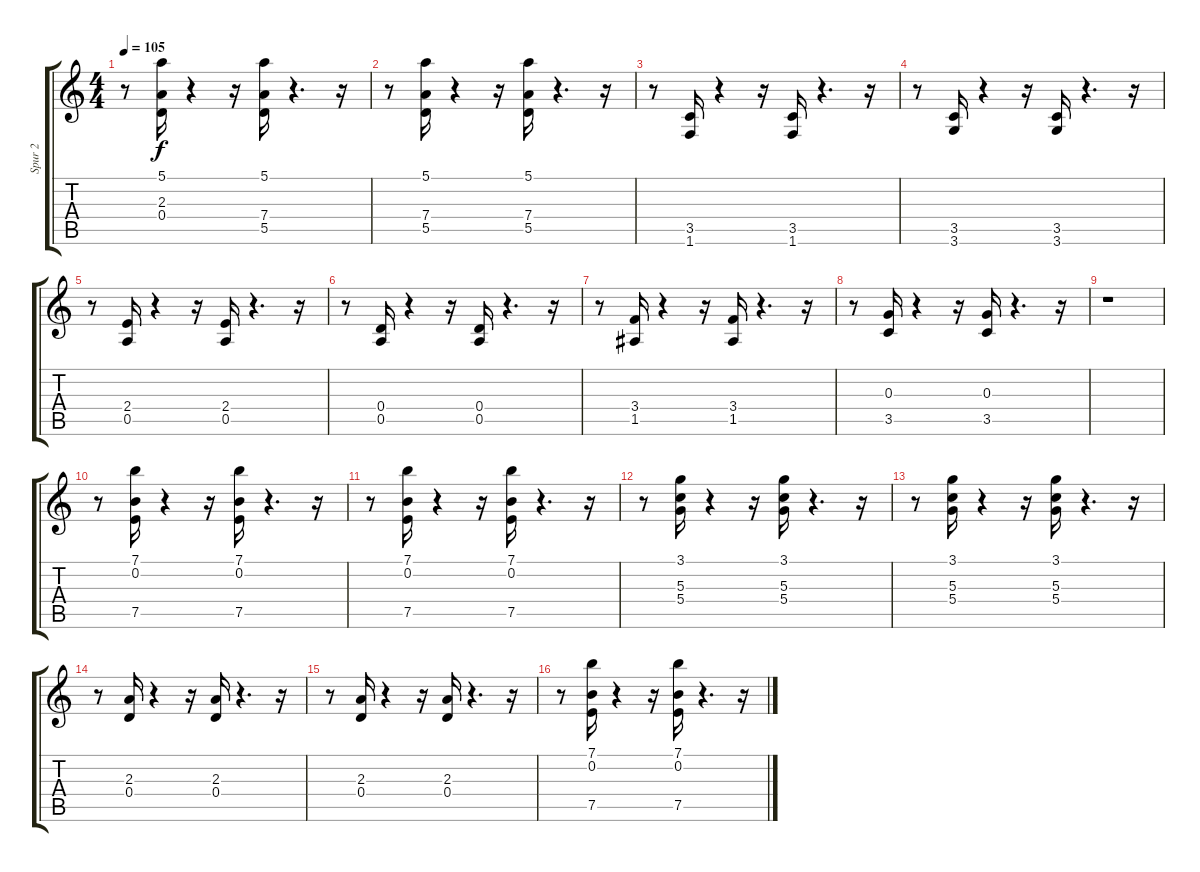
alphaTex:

\track ("Spur 2" "Spur 2") {instrument overdrivenguitar}
\staff {score tabs}
\tuning (E4 B3 G3 D3 A2 E2) {hide}
\ts (4 4)
\tempo 105
\clef g2
\ks c
r.8{dy f} (5.1 2.3 0.4).16 r.4 r.16 (5.1 7.4 5.5).16 r.4{d} r.16 |
r.8 (5.1 7.4 5.5).16 r.4 r.16 (5.1 7.4 5.5).16 r.4{d} r.16 |
r.8 (3.5 1.6).16 r.4 r.16 (3.5 1.6).16 r.4{d} r.16 |
r.8 (3.5 3.6).16 r.4 r.16 (3.5 3.6).16 r.4{d} r.16 |
r.8 (2.4 0.5).16 r.4 r.16 (2.4 0.5).16 r.4{d} r.16 |
r.8 (0.4 0.5).16 r.4 r.16 (0.4 0.5).16 r.4{d} r.16 |
r.8 (3.4 1.5).16 r.4 r.16 (3.4 1.5).16 r.4{d} r.16 |
r.8 (0.3 3.5).16 r.4 r.16 (0.3 3.5).16 r.4{d} r.16 |
r.1 |
r.8 (7.1 0.2 7.5).16 r.4 r.16 (7.1 0.2 7.5).16 r.4{d} r.16 |
r.8 (7.1 0.2 7.5).16 r.4 r.16 (7.1 0.2 7.5).16 r.4{d} r.16 |
r.8 (3.1 5.3 5.4).16 r.4 r.16 (3.1 5.3 5.4).16 r.4{d} r.16 |
r.8 (3.1 5.3 5.4).16 r.4 r.16 (3.1 5.3 5.4).16 r.4{d} r.16 |
r.8 (2.3 0.4).16 r.4 r.16 (2.3 0.4).16 r.4{d} r.16 |
r.8 (2.3 0.4).16 r.4 r.16 (2.3 0.4).16 r.4{d} r.16 |
r.8 (7.1 0.2 7.5).16 r.4 r.16 (7.1 0.2 7.5).16 r.4{d} r.16
